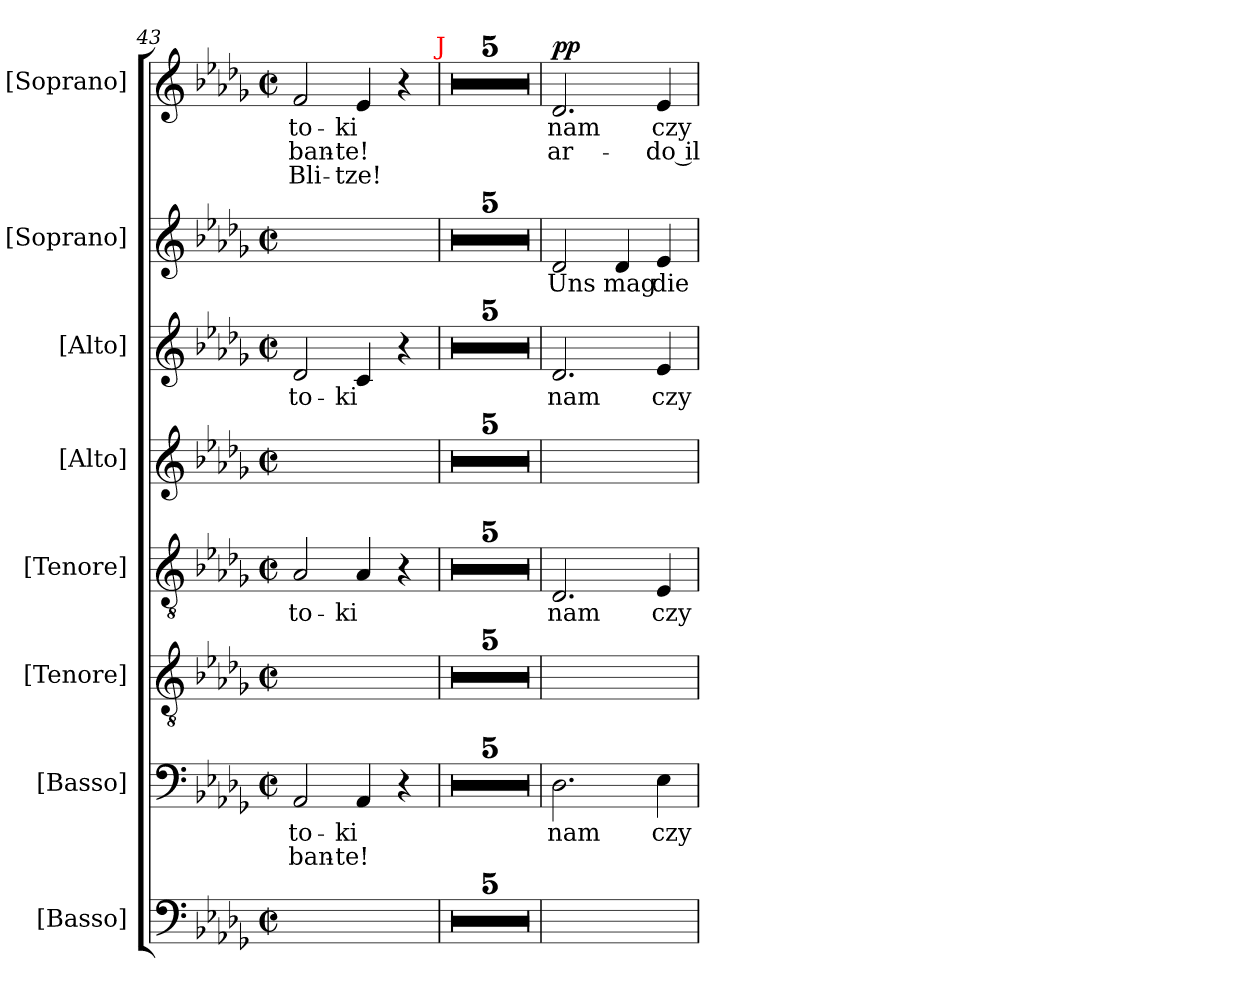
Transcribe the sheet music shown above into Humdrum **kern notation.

**kern	**kern	**text	**text	**kern	**kern	**text	**kern	**kern	**text	**kern	**text	**kern	**text	**text	**text	**dynam
*part8	*part7	*part7	*part7	*part6	*part5	*part5	*part4	*part3	*part3	*part2	*part2	*part1	*part1	*part1	*part1	*part1
*staff8	*staff7	*staff7	*staff7	*staff6	*staff5	*staff5	*staff4	*staff3	*staff3	*staff2	*staff2	*staff1	*staff1	*staff1	*staff1	*staff1
*I"[Basso]	*I"[Basso]	*	*	*I"[Tenore]	*I"[Tenore]	*	*I"[Alto]	*I"[Alto]	*	*I"[Soprano]	*	*I"[Soprano]	*	*	*	*
*I'B	*I'B	*	*	*I'T	*I'T	*	*I'A	*I'A	*	*I'S	*	*I'S	*	*	*	*
*clefF4	*clefF4	*	*	*clefGv2	*clefGv2	*	*clefG2	*clefG2	*	*clefG2	*	*clefG2	*	*	*	*
*k[b-e-a-d-g-]	*k[b-e-a-d-g-]	*	*	*k[b-e-a-d-g-]	*k[b-e-a-d-g-]	*	*k[b-e-a-d-g-]	*k[b-e-a-d-g-]	*	*k[b-e-a-d-g-]	*	*k[b-e-a-d-g-]	*	*	*	*
*M2/2	*M2/2	*	*	*M2/2	*M2/2	*	*M2/2	*M2/2	*	*M2/2	*	*M2/2	*	*	*	*
*met(c|)	*met(c|)	*	*	*met(c|)	*met(c|)	*	*met(c|)	*met(c|)	*	*met(c|)	*	*met(c|)	*	*	*	*
=43	=43	=43	=43	=43	=43	=43	=43	=43	=43	=43	=43	=43	=43	=43	=43	=43
!	!	!	!LO:LY:color=red	!	!	!	!	!	!	!	!	!	!	!LO:LY:color=red	!	!
1ryy	2AA-/	-to-	-ban-	1ryy	2A-/	-to-	1ryy	2d-/	-to-	1ryy	.	2f/	-to-	-ban-	Bli-	.
!	!	!	!LO:LY:color=red	!	!	!	!	!	!	!	!	!	!	!LO:LY:color=red	!	!
.	4AA-/	-ki	-te!	.	4A-/	-ki	.	4c/	-ki	.	.	4e-/	-ki	-te!	-tze!	.
.	4r	.	.	.	4r	.	.	4r	.	.	.	4r	.	.	.	.
=44	=44	=44	=44	=44	=44	=44	=44	=44	=44	=44	=44	=44	=44	=44	=44	=44
!	!	!	!	!	!	!	!	!	!	!	!	!LO:TX:a:rj:color=red:t=J	!	!	!	!
1ryy	1r	.	.	1ryy	1r	.	1ryy	1r	.	1ryy	.	1r	.	.	.	.
=45	=45	=45	=45	=45	=45	=45	=45	=45	=45	=45	=45	=45	=45	=45	=45	=45
1ryy	1r	.	.	1ryy	1r	.	1ryy	1r	.	1ryy	.	1r	.	.	.	.
=46	=46	=46	=46	=46	=46	=46	=46	=46	=46	=46	=46	=46	=46	=46	=46	=46
1ryy	1r	.	.	1ryy	1r	.	1ryy	1r	.	1ryy	.	1r	.	.	.	.
=47	=47	=47	=47	=47	=47	=47	=47	=47	=47	=47	=47	=47	=47	=47	=47	=47
1ryy	1r	.	.	1ryy	1r	.	1ryy	1r	.	1ryy	.	1r	.	.	.	.
=48	=48	=48	=48	=48	=48	=48	=48	=48	=48	=48	=48	=48	=48	=48	=48	=48
1ryy	1r	.	.	1ryy	1r	.	1ryy	1r	.	1ryy	.	1r	.	.	.	.
=49	=49	=49	=49	=49	=49	=49	=49	=49	=49	=49	=49	=49	=49	=49	=49	=49
!	!	!	!	!	!	!	!	!	!	!	!	!	!	!LO:LY:color=red	!	!LO:DY:a
1ryy	2.D-\	nam	.	1ryy	2.D-/	nam	1ryy	2.d-/	nam	2d-/	Uns	2.d-/	nam	ar-	.	pp
.	.	.	.	.	.	.	.	.	.	4d-/	mag	.	.	.	.	.
!	!	!	!	!	!	!	!	!	!	!	!	!	!	!LO:LY:color=red	!	!
.	4E-\	czy	.	.	4E-/	czy	.	4e-/	czy	4e-/	die	4e-/	czy	-do il	.	.
=	=	=	=	=	=	=	=	=	=	=	=	=	=	=	=	=
*-	*-	*-	*-	*-	*-	*-	*-	*-	*-	*-	*-	*-	*-	*-	*-	*-
